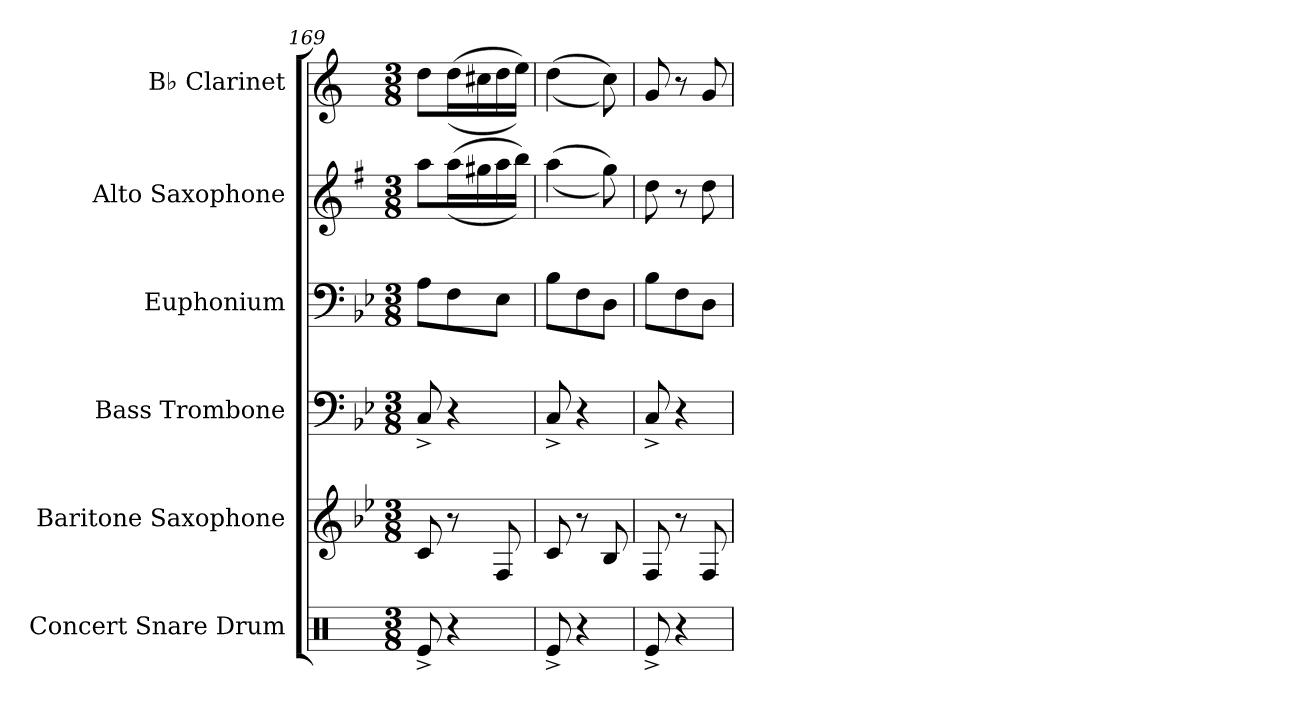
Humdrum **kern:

**kern	**kern	**kern	**kern	**kern	**kern
*part6	*part5	*part4	*part3	*part2	*part1
*staff6	*staff5	*staff4	*staff3	*staff2	*staff1
*I"Concert Snare Drum	*I"Baritone Saxophone	*I"Bass Trombone	*I"Euphonium	*I"Alto Saxophone	*I"B♭ Clarinet
*I'Con. Sn.	*I'Bar. Sax.	*I'B. Tbn.	*I'Euph.	*I'A. Sax.	*I'B♭ Cl.
*clefX	*clefG2	*clefF4	*clefF4	*clefG2	*clefG2
*	*ITrd12c21	*	*	*ITrd5c9	*ITrd1c2
*k[]	*k[b-e-]	*k[b-e-]	*k[b-e-]	*k[b-e-]	*k[b-e-]
*M3/8	*M3/8	*M3/8	*M3/8	*M3/8	*M3/8
=169	=169	=169	=169	=169	=169
8Re^/	8C/	8C^/	8A\L	8cc\L	8cc\L
4r	8r	4r	8F\	(>(>16cc\L	(>(>16cc\L
.	.	.	.	16bn\	16bn\
.	8FF/	.	8E-\J	16cc\	16cc\
.	.	.	.	16dd\JJ))	16dd\JJ))
=170	=170	=170	=170	=170	=170
8Re^/	8C/	8C^/	8B-\L	(>(>4cc\	(>(>4cc\
4r	8r	4r	8F\	.	.
.	8BB-/	.	8D\J	8b-\))	8b-\))
=171	=171	=171	=171	=171	=171
8Re^/	8FF/	8C^/	8B-\L	8f\	8f/
4r	8r	4r	8F\	8r	8r
.	8FF/	.	8D\J	8f\	8f/
=	=	=	=	=	=
*-	*-	*-	*-	*-	*-
